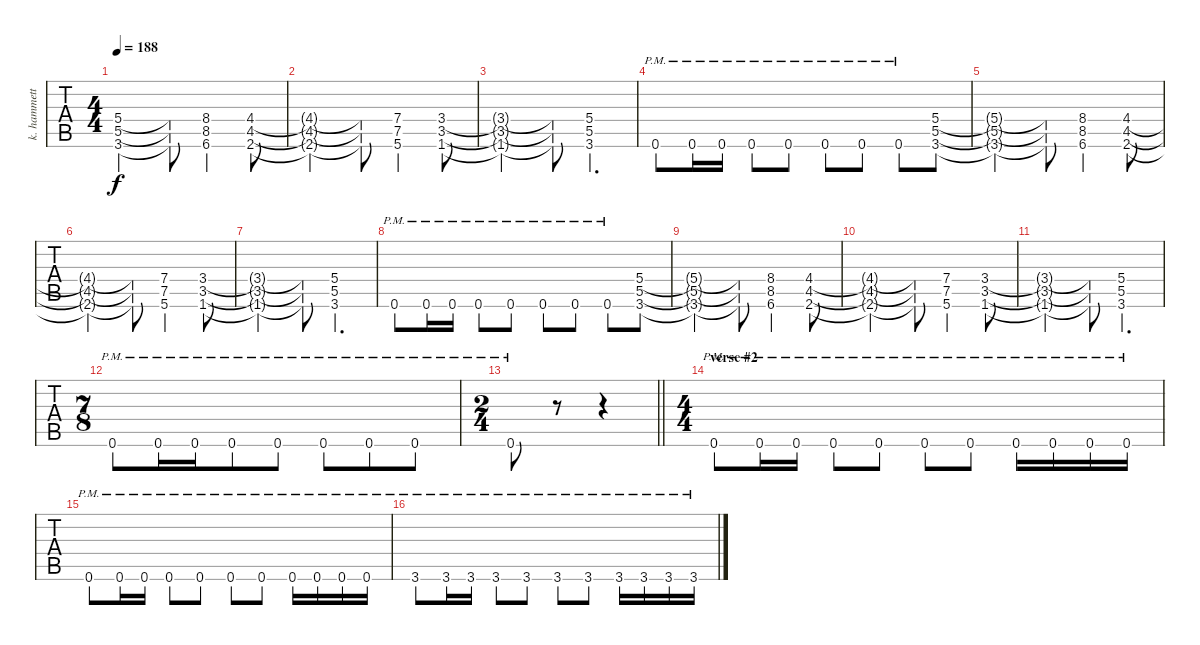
\track ("k. hammett - rhythm guitar" "k. hammett") {instrument distortionguitar}
\staff {tabs}
\tuning (E4 B3 G3 D3 A2 E2) {hide}
\ts (4 4)
\tempo 188
\clef g2
\ks c
(5.4{t} 5.5{t} 3.6{t}).2{dy f} (5.4{t} 5.5{t} 3.6{t}).8 (8.4 8.5 6.6).4 (4.4 4.5 2.6).8 |
(4.4{t} 4.5{t} 2.6{t}).2 (4.4{t} 4.5{t} 2.6{t}).8 (7.4 7.5 5.6).4 (3.4 3.5 1.6).8 |
(3.4{t} 3.5{t} 1.6{t}).2 (3.4{t} 3.5{t} 1.6{t}).8 (5.4 5.5 3.6).4{d} |
0.6{pm}.8 0.6{pm}.16 0.6{pm}.16 0.6{pm}.8 0.6{pm}.8 0.6{pm}.8 0.6{pm}.8 0.6{pm}.8 (5.4 5.5 3.6).8 |
(5.4{t} 5.5{t} 3.6{t}).2 (5.4{t} 5.5{t} 3.6{t}).8 (8.4 8.5 6.6).4 (4.4 4.5 2.6).8 |
(4.4{t} 4.5{t} 2.6{t}).2 (4.4{t} 4.5{t} 2.6{t}).8 (7.4 7.5 5.6).4 (3.4 3.5 1.6).8 |
(3.4{t} 3.5{t} 1.6{t}).2 (3.4{t} 3.5{t} 1.6{t}).8 (5.4 5.5 3.6).4{d} |
0.6{pm}.8 0.6{pm}.16 0.6{pm}.16 0.6{pm}.8 0.6{pm}.8 0.6{pm}.8 0.6{pm}.8 0.6{pm}.8 (5.4 5.5 3.6).8 |
(5.4{t} 5.5{t} 3.6{t}).2 (5.4{t} 5.5{t} 3.6{t}).8 (8.4 8.5 6.6).4 (4.4 4.5 2.6).8 |
(4.4{t} 4.5{t} 2.6{t}).2 (4.4{t} 4.5{t} 2.6{t}).8 (7.4 7.5 5.6).4 (3.4 3.5 1.6).8 |
(3.4{t} 3.5{t} 1.6{t}).2 (3.4{t} 3.5{t} 1.6{t}).8 (5.4 5.5 3.6).4{d} |
\ts (7 8)
0.6{pm}.8 0.6{pm}.16 0.6{pm}.16 0.6{pm}.8 0.6{pm}.8 0.6{pm}.8 0.6{pm}.8 0.6{pm}.8 |
\ts (2 4)
\barLineRight lightlight
0.6{pm}.8 r.8 r.4 |
\ts (4 4)
\section ("" "verse #2")
0.6{pm}.8 0.6{pm}.16 0.6{pm}.16 0.6{pm}.8 0.6{pm}.8 0.6{pm}.8 0.6{pm}.8 0.6{pm}.16 0.6{pm}.16 0.6{pm}.16 0.6{pm}.16 |
0.6{pm}.8 0.6{pm}.16 0.6{pm}.16 0.6{pm}.8 0.6{pm}.8 0.6{pm}.8 0.6{pm}.8 0.6{pm}.16 0.6{pm}.16 0.6{pm}.16 0.6{pm}.16 |
3.6{pm}.8 3.6{pm}.16 3.6{pm}.16 3.6{pm}.8 3.6{pm}.8 3.6{pm}.8 3.6{pm}.8 3.6{pm}.16 3.6{pm}.16 3.6{pm}.16 3.6{pm}.16
